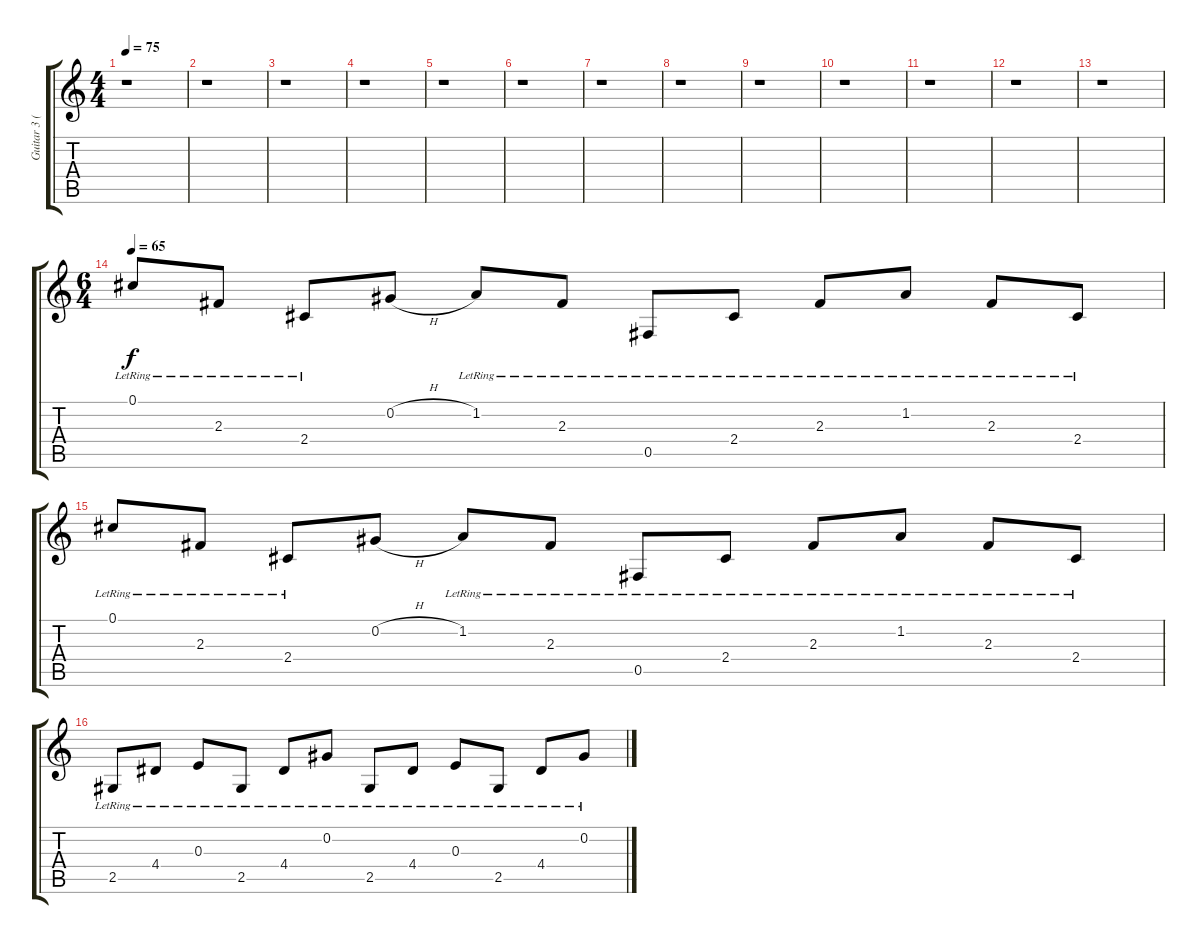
\track ("Guitar 3 (Clean)" "Guitar 3 (") {instrument electricguitarclean}
\staff {score tabs}
\tuning (Db4 Ab3 E3 B2 Gb2 Db2) {hide}
\ts (4 4)
\tempo 75
\clef g2
\ks c
r.1{dy f} |
r.1 |
r.1 |
r.1 |
r.1 |
r.1 |
r.1 |
r.1 |
r.1 |
r.1 |
r.1 |
r.1 |
r.1 |
\ts (6 4)
\tempo 65
0.1{lr}.8 2.3{lr}.8 2.4{lr}.8 0.2{h}.8 1.2{lr}.8 2.3{lr}.8 0.5{lr}.8 2.4{lr}.8 2.3{lr}.8 1.2{lr}.8 2.3{lr}.8 2.4{lr}.8 |
0.1{lr}.8 2.3{lr}.8 2.4{lr}.8 0.2{h}.8 1.2{lr}.8 2.3{lr}.8 0.5{lr}.8 2.4{lr}.8 2.3{lr}.8 1.2{lr}.8 2.3{lr}.8 2.4{lr}.8 |
2.5{lr}.8 4.4{lr}.8 0.3{lr}.8 2.5{lr}.8 4.4{lr}.8 0.2{lr}.8 2.5{lr}.8 4.4{lr}.8 0.3{lr}.8 2.5{lr}.8 4.4{lr}.8 0.2{lr}.8
